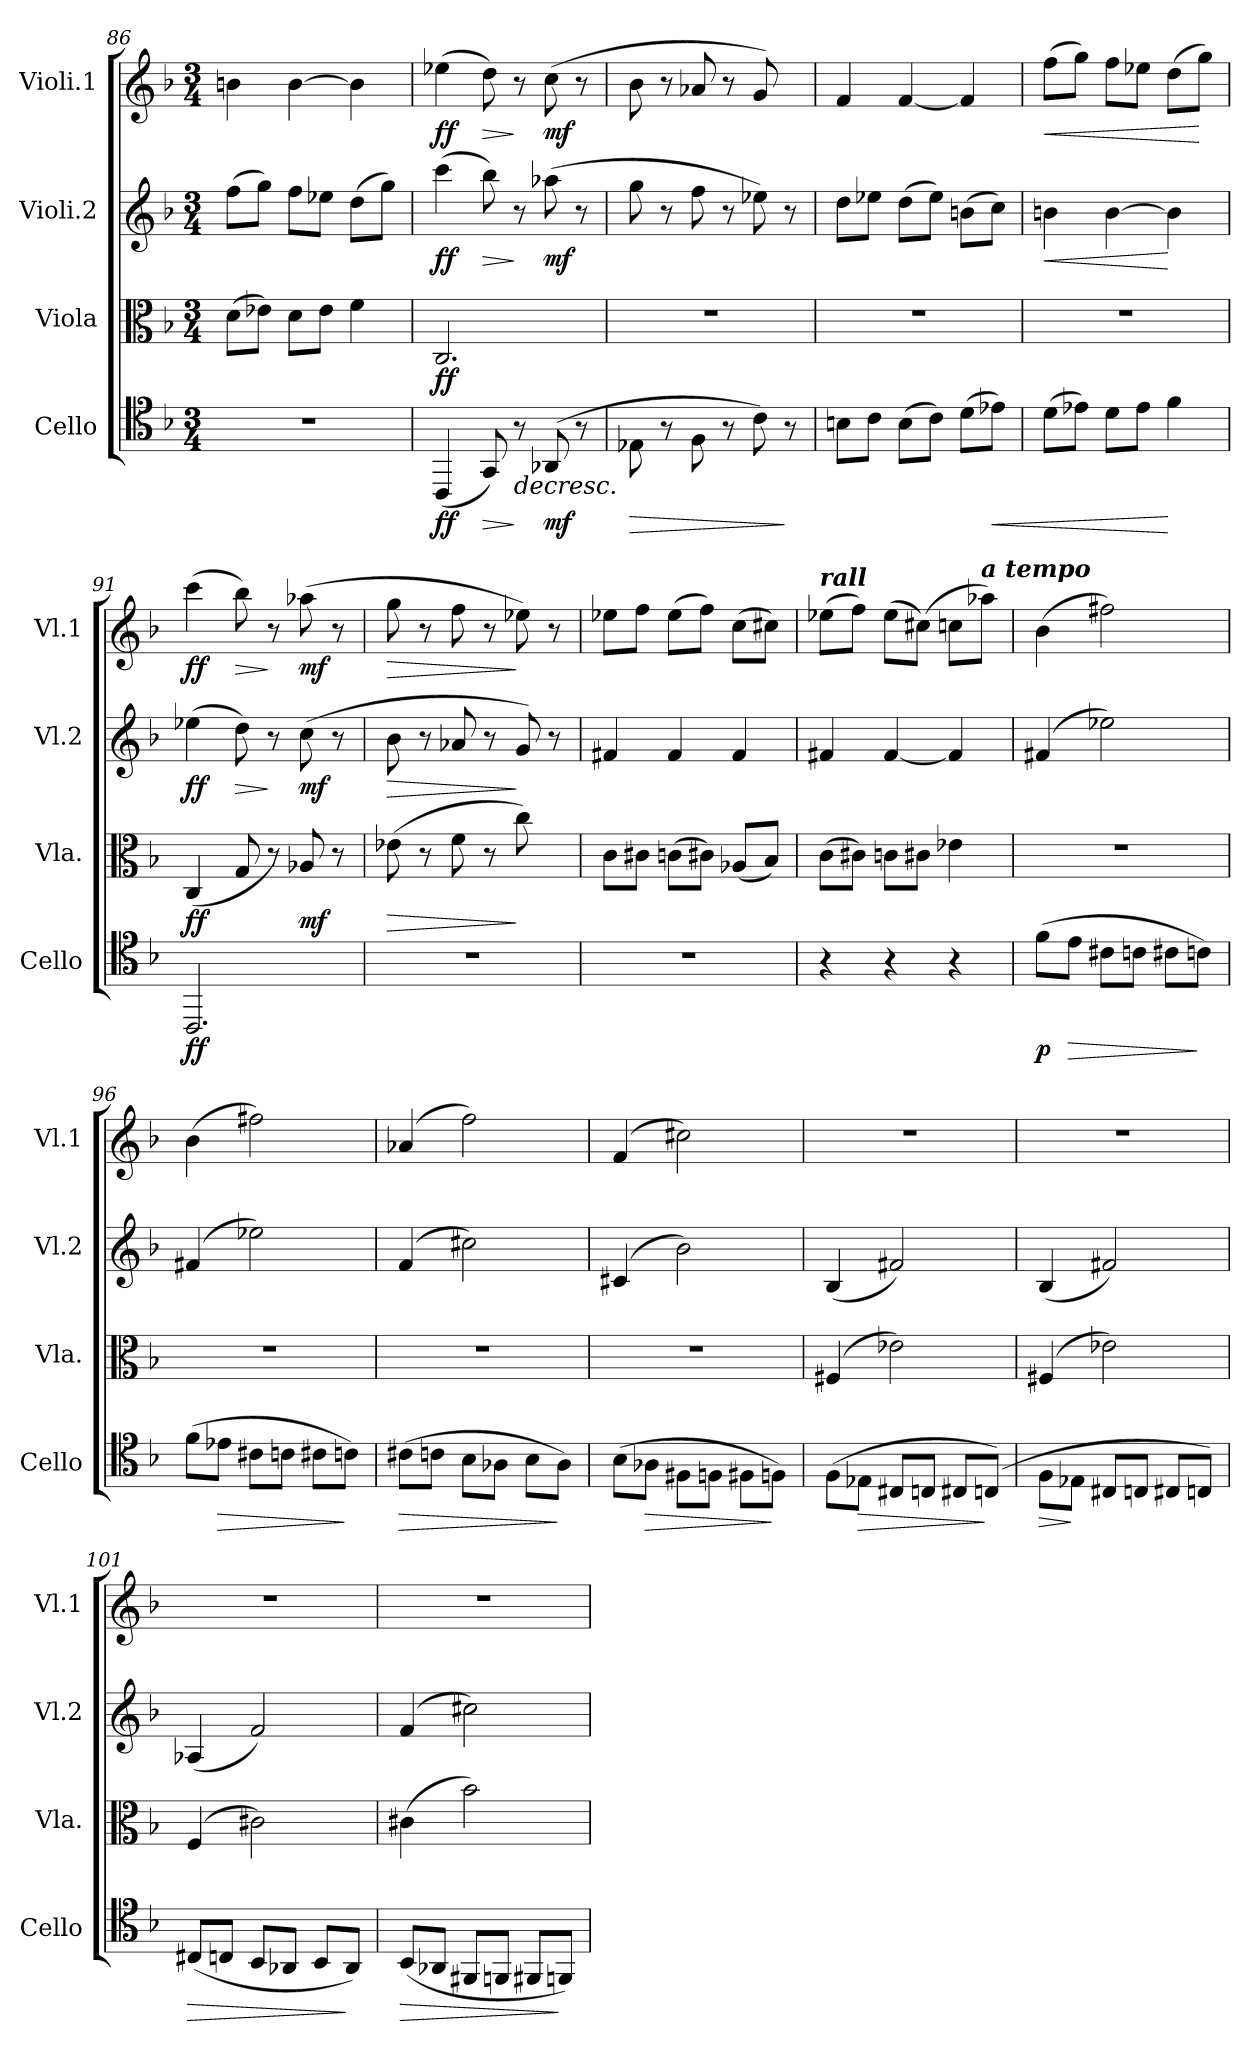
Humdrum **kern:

**kern	**dynam	**kern	**dynam	**kern	**dynam	**kern	**dynam
*part4	*part4	*part3	*part3	*part2	*part2	*part1	*part1
*staff4	*staff4	*staff3	*staff3	*staff2	*staff2	*staff1	*staff1
*I"Cello	*	*I"Viola	*	*I"Violi.2	*	*I"Violi.1	*
*I'Cello	*	*I'Vla.	*	*I'Vl.2	*	*I'Vl.1	*
*clefC4	*	*clefC3	*	*clefG2	*	*clefG2	*
*k[b-]	*	*k[b-]	*	*k[b-]	*	*k[b-]	*
*M3/4	*	*M3/4	*	*M3/4	*	*M3/4	*
=86	=86	=86	=86	=86	=86	=86	=86
2.r	.	(8d\L	.	(8ff\L	.	4bn\	.
.	.	8e-X\J)	.	8gg\J)	.	.	.
.	.	8d\L	.	8ff\L	.	[4b\	.
.	.	8e-\J	.	8ee-X\J	.	.	.
.	.	4f\	.	(8dd\L	.	4b\]	.
.	.	.	.	8gg\J)	.	.	.
=87	=87	=87	=87	=87	=87	=87	=87
!	!LO:DY:b	!	!LO:DY:b	!	!LO:DY:b	!	!LO:DY:b
(4CC/	ff	2.C/	ff	(4ccc\	ff	(4ee-X\	ff
!	!LO:HP:b	!	!	!	!LO:HP:b	!	!LO:HP:b
8GG/)	>	.	.	8bb-\)	>	8dd\)	>
!	!LO:HP:n=1:b	!	!	!	!	!	!
8r	] >	.	.	8r	]	8r	]
!	!LO:DY:b	!	!	!	!LO:DY:b	!	!LO:DY:b
(8AA-X/	mf	.	.	(8aa-X\	mf	(8cc\	mf
8r	]	.	.	8r	.	8r	.
=88	=88	=88	=88	=88	=88	=88	=88
!	!LO:HP:b	!	!	!	!	!	!
8E-X\	>	2.r	.	8gg\	.	8b-\	.
8r	.	.	.	8r	.	8r	.
8F\	.	.	.	8ff\	.	8a-X/	.
8r	.	.	.	8r	.	8r	.
8c\)	.	.	.	8ee-X\)	.	8g/)	.
8r	]	.	.	8r	.	8ryy	.
!!LO:PB:g=z
=89	=89	=89	=89	=89	=89	=89	=89
8Bn\L	.	2.r	.	8dd\L	.	4f/	.
8c\J	.	.	.	8ee-X\J	.	.	.
(8B\L	.	.	.	(8dd\L	.	[4f/	.
8c\J)	.	.	.	8ee-\J)	.	.	.
(8d\L	.	.	.	(8bn\L	.	4f/]	.
!	!LO:HP:b	!	!	!	!	!	!
8e-X\J)	<	.	.	8cc\J)	.	.	.
=90	=90	=90	=90	=90	=90	=90	=90
!	!	!	!	!	!LO:HP:b	!	!LO:HP:b
(8d\L	.	2.r	.	4bn\	<	(8ff\L	<
8e-X\J)	.	.	.	.	.	8gg\J)	.
8d\L	.	.	.	[4b\	.	8ff\L	.
8e-\J	.	.	.	.	.	8ee-X\J	.
4f\	[	.	.	4b\]	[	(8dd\L	.
.	.	.	.	.	.	8gg\J)	[
!!LO:LB:g=z
=91	=91	=91	=91	=91	=91	=91	=91
!	!LO:DY:b	!	!LO:DY:b	!	!LO:DY:b	!	!LO:DY:b
2.CC/	ff	(4C/	ff	(4ee-X\	ff	(4ccc\	ff
!	!	!	!	!	!LO:HP:b	!	!LO:HP:b
.	.	8G/	.	8dd\)	>	8bb-\)	>
.	.	8r)	.	8r	]	8r	]
!	!	!	!LO:DY:b	!	!LO:DY:b	!	!LO:DY:b
.	.	8A-X/	mf	(8cc\	mf	(8aa-X\	mf
.	.	8r	.	8r	.	8r	.
=92	=92	=92	=92	=92	=92	=92	=92
!	!	!	!LO:HP:b	!	!LO:HP:b	!	!LO:HP:b
2.r	.	(8e-X\	>	8b-\	>	8gg\	>
.	.	8r	.	8r	.	8r	.
.	.	8f\	.	8a-X/	.	8ff\	.
.	.	8r	.	8r	.	8r	.
.	.	8cc\)	]	8g/)	]	8ee-X\)	]
.	.	8ryy	.	8r	.	8r	.
=93	=93	=93	=93	=93	=93	=93	=93
2.r	.	8c\L	.	4f#X/	.	8ee-X\L	.
.	.	8c#X\J	.	.	.	8ff\J	.
.	.	(8cn\L	.	4f#/	.	(8ee-\L	.
.	.	8c#X\J)	.	.	.	8ff\J)	.
.	.	(8A-X/L	.	4f#/	.	(8cc\L	.
.	.	8B-/J)	.	.	.	8cc#X\J)	.
=94	=94	=94	=94	=94	=94	=94	=94
!	!	!	!	!	!	!LO:TX:a:Bi:t=rall	!
4r	.	(8c\L	.	4f#X/	.	(8ee-X\L	.
.	.	8c#X\J)	.	.	.	8ff\J)	.
4r	.	8cn\L	.	[4f#/	.	(8ee-\L	.
.	.	8c#X\J	.	.	.	(8cc#X\J)	.
4r	.	4e-X>\	.	4f#>/]	.	8ccn\L	.
!	!	!	!	!	!	!LO:TX:a:Bi:t=a tempo	!
.	.	.	.	.	.	8aa-X>\J)	.
!!LO:LB:g=z
=95	=95	=95	=95	=95	=95	=95	=95
!	!LO:DY:b	!	!	!	!	!	!
(8f\L	p	2.r	.	(4f#X/	.	(4b-\	.
!	!LO:HP:b	!	!	!	!	!	!
8e\J	>	.	.	.	.	.	.
8c#X\L	.	.	.	2ee-X\)	.	2ff#X\)	.
8cn\J	.	.	.	.	.	.	.
8c#X\L	.	.	.	.	.	.	.
8cn\J)	]	.	.	.	.	.	.
=96	=96	=96	=96	=96	=96	=96	=96
(8f\L	.	2.r	.	(4f#X/	.	(4b-\	.
!	!LO:HP:b	!	!	!	!	!	!
8e-X\J	>	.	.	.	.	.	.
8c#X\L	.	.	.	2ee-X\)	.	2ff#X\)	.
8cn\J	.	.	.	.	.	.	.
8c#X\L	.	.	.	.	.	.	.
8cn\J)	]	.	.	.	.	.	.
!!LO:PB:g=z
=97	=97	=97	=97	=97	=97	=97	=97
!	!LO:HP:b	!	!	!	!	!	!
(8c#X\L	>	2.r	.	(4f/	.	(4a-X/	.
8cn\J	.	.	.	.	.	.	.
8B-\L	.	.	.	2cc#X\)	.	2ff\)	.
8A-X\J	.	.	.	.	.	.	.
8B-\L	.	.	.	.	.	.	.
8A-\J)	]	.	.	.	.	.	.
=98	=98	=98	=98	=98	=98	=98	=98
(8B-\L	.	2.r	.	(4c#X/	.	(4f/	.
!	!LO:HP:b	!	!	!	!	!	!
8A-X\J	>	.	.	.	.	.	.
8F#X\L	.	.	.	2b-\)	.	2cc#X\)	.
8Fn\J	.	.	.	.	.	.	.
8F#X\L	.	.	.	.	.	.	.
8Fn\J)	]	.	.	.	.	.	.
=99	=99	=99	=99	=99	=99	=99	=99
(8F\L	.	(4F#X/	.	(4B-/	.	2.r	.
!	!LO:HP:b	!	!	!	!	!	!
8E-X\J	>	.	.	.	.	.	.
8C#X/L	.	2e-X\)	.	2f#X/)	.	.	.
8Cn/J	.	.	.	.	.	.	.
8C#X/L	.	.	.	.	.	.	.
(8Cn/J)	]	.	.	.	.	.	.
=100	=100	=100	=100	=100	=100	=100	=100
!	!LO:HP:b	!	!	!	!	!	!
8F\L	>	(4F#X/	.	(4B-/	.	2.r	.
8E-X\J	]	.	.	.	.	.	.
8C#X/L	.	2e-X\)	.	2f#X/)	.	.	.
8Cn/J	.	.	.	.	.	.	.
8C#X/L	.	.	.	.	.	.	.
8Cn/J)	.	.	.	.	.	.	.
!!LO:LB:g=z
=101	=101	=101	=101	=101	=101	=101	=101
!	!LO:HP:b	!	!	!	!	!	!
(8C#X/L	>	(4F/	.	(4A-X/	.	2.r	.
8Cn/J	.	.	.	.	.	.	.
8BB-/L	.	2c#X\)	.	2f/)	.	.	.
8AA-X/J	.	.	.	.	.	.	.
8BB-/L	.	.	.	.	.	.	.
8AA-/J)	]	.	.	.	.	.	.
=102	=102	=102	=102	=102	=102	=102	=102
!	!LO:HP:b	!	!	!	!	!	!
(8BB-/L	>	(4c#X\	.	(4f/	.	2.r	.
8AA-X/J	.	.	.	.	.	.	.
8FF#X/L	.	2b-\)	.	2cc#X\)	.	.	.
8FFn/J	.	.	.	.	.	.	.
8FF#X/L	.	.	.	.	.	.	.
8FFn/J)	]	.	.	.	.	.	.
=	=	=	=	=	=	=	=
*-	*-	*-	*-	*-	*-	*-	*-
